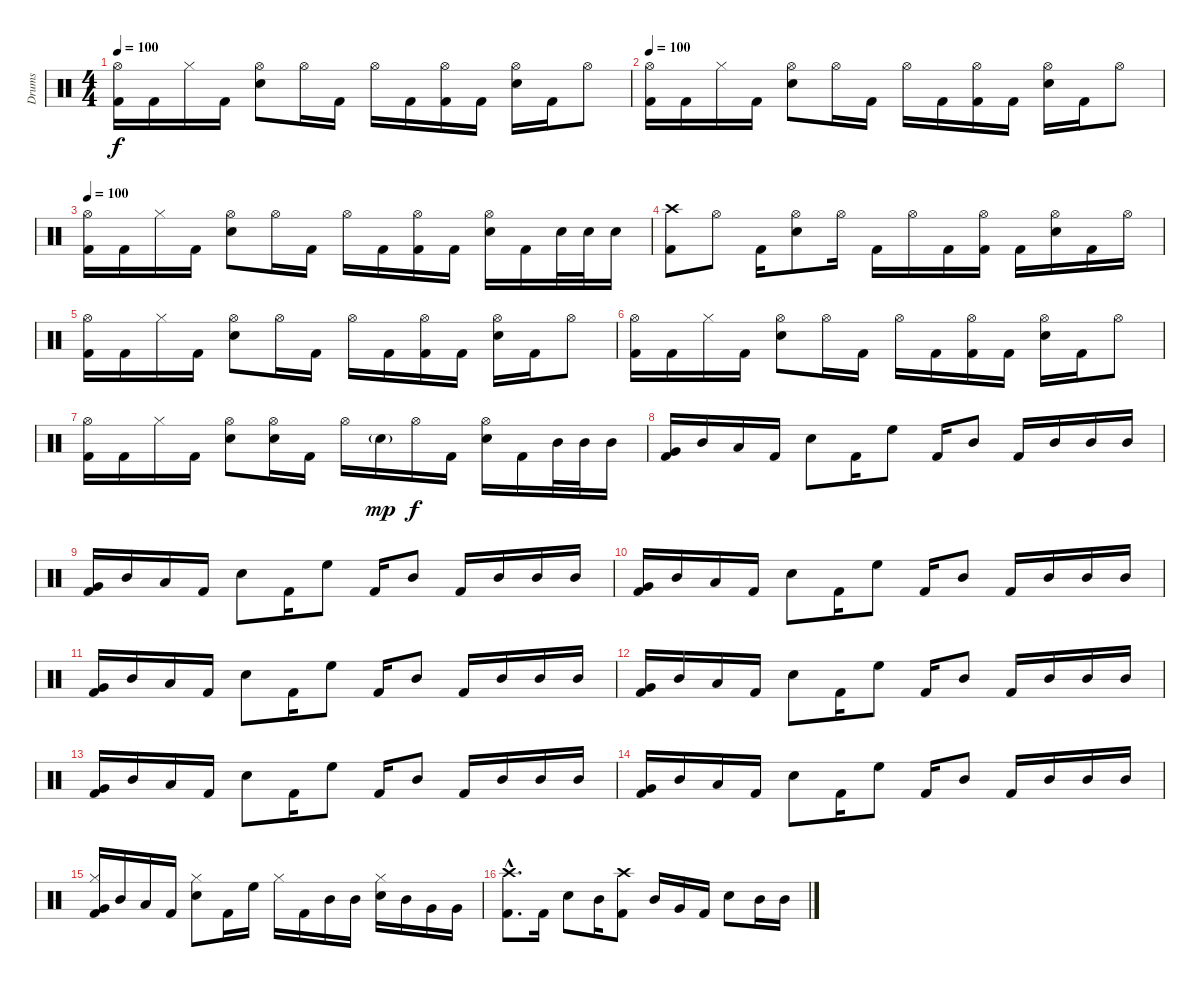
\track ("Drums" "Drums") {instrument percussion}
\staff {score}
\articulation defaults
\ts (4 4)
\tempo 100
\clef neutral
\ks c
("Hi-Hat (open)" "Kick (hit) 2").16{dy f} "Kick (hit) 2".16 "Hi-Hat (closed)".16 "Kick (hit) 2".16 ("Hi-Hat (open)" "Snare (hit) 2").8 "Hi-Hat (open)".16 "Kick (hit) 2".16 "Hi-Hat (open)".16 "Kick (hit) 2".16 ("Hi-Hat (open)" "Kick (hit) 2").16 "Kick (hit) 2".16 ("Hi-Hat (open)" "Snare (hit) 2").16 "Kick (hit) 2".16 "Hi-Hat (open)".8 |
\tempo 100
("Hi-Hat (open)" "Kick (hit) 2").16 "Kick (hit) 2".16 "Hi-Hat (closed)".16 "Kick (hit) 2".16 ("Hi-Hat (open)" "Snare (hit) 2").8 "Hi-Hat (open)".16 "Kick (hit) 2".16 "Hi-Hat (open)".16 "Kick (hit) 2".16 ("Hi-Hat (open)" "Kick (hit) 2").16 "Kick (hit) 2".16 ("Hi-Hat (open)" "Snare (hit) 2").16 "Kick (hit) 2".16 "Hi-Hat (open)".8 |
\tempo 100
("Hi-Hat (open)" "Kick (hit) 2").16 "Kick (hit) 2".16 "Hi-Hat (closed)".16 "Kick (hit) 2".16 ("Hi-Hat (open)" "Snare (hit) 2").8 "Hi-Hat (open)".16 "Kick (hit) 2".16 "Hi-Hat (open)".16 "Kick (hit) 2".16 ("Hi-Hat (open)" "Kick (hit) 2").16 "Kick (hit) 2".16 ("Hi-Hat (open)" "Snare (hit) 2").16 "Kick (hit) 2".16 "Snare (hit) 2".32 "Snare (hit) 2".32 "Snare (hit) 2".16 |
("Crash high (hit)" "Kick (hit) 2").8 "Hi-Hat (open)".8 "Kick (hit) 2".16 ("Hi-Hat (open)" "Snare (hit) 2").8 "Hi-Hat (open)".16 "Kick (hit) 2".16 "Hi-Hat (open)".16 "Kick (hit) 2".16 ("Hi-Hat (open)" "Kick (hit) 2").16 "Kick (hit) 2".16 ("Hi-Hat (open)" "Snare (hit) 2").16 "Kick (hit) 2".16 "Hi-Hat (open)".16 |
("Hi-Hat (open)" "Kick (hit) 2").16 "Kick (hit) 2".16 "Hi-Hat (closed)".16 "Kick (hit) 2".16 ("Hi-Hat (open)" "Snare (hit) 2").8 "Hi-Hat (open)".16 "Kick (hit) 2".16 "Hi-Hat (open)".16 "Kick (hit) 2".16 ("Hi-Hat (open)" "Kick (hit) 2").16 "Kick (hit) 2".16 ("Hi-Hat (open)" "Snare (hit) 2").16 "Kick (hit) 2".16 "Hi-Hat (open)".8 |
("Hi-Hat (open)" "Kick (hit) 2").16 "Kick (hit) 2".16 "Hi-Hat (closed)".16 "Kick (hit) 2".16 ("Hi-Hat (open)" "Snare (hit) 2").8 "Hi-Hat (open)".16 "Kick (hit) 2".16 "Hi-Hat (open)".16 "Kick (hit) 2".16 ("Hi-Hat (open)" "Kick (hit) 2").16 "Kick (hit) 2".16 ("Hi-Hat (open)" "Snare (hit) 2").16 "Kick (hit) 2".16 "Hi-Hat (open)".8 |
("Hi-Hat (open)" "Kick (hit) 2").16 "Kick (hit) 2".16 "Hi-Hat (closed)".16 "Kick (hit) 2".16 ("Hi-Hat (open)" "Snare (hit) 2").8 ("Hi-Hat (open)" "Snare (hit) 2").16 "Kick (hit) 2".16 "Hi-Hat (open)".16 "Snare (hit) 2"{g}.16{dy mp} "Hi-Hat (open)".16{dy f} "Kick (hit) 2".16 ("Hi-Hat (open)" "Snare (hit) 2").16 "Kick (hit) 2".16 "Mid Tom (hit)".32 "Mid Tom (hit)".32 "Mid Tom (hit)".16 |
("Very Low Tom (hit)" "Kick (hit) 2").16 "Mid Tom (hit)".16 "Low Floor Tom (hit)".16 "Kick (hit) 2".16 "Snare (hit) 2".8 "Kick (hit) 2".16 "High Floor Tom (hit)".8 "Kick (hit) 2".16 "Mid Tom (hit)".8 "Kick (hit) 2".16 "Mid Tom (hit)".16 "Mid Tom (hit)".16 "Mid Tom (hit)".16 |
("Very Low Tom (hit)" "Kick (hit) 2").16 "Mid Tom (hit)".16 "Low Floor Tom (hit)".16 "Kick (hit) 2".16 "Snare (hit) 2".8 "Kick (hit) 2".16 "High Floor Tom (hit)".8 "Kick (hit) 2".16 "Mid Tom (hit)".8 "Kick (hit) 2".16 "Mid Tom (hit)".16 "Mid Tom (hit)".16 "Mid Tom (hit)".16 |
("Very Low Tom (hit)" "Kick (hit) 2").16 "Mid Tom (hit)".16 "Low Floor Tom (hit)".16 "Kick (hit) 2".16 "Snare (hit) 2".8 "Kick (hit) 2".16 "High Floor Tom (hit)".8 "Kick (hit) 2".16 "Mid Tom (hit)".8 "Kick (hit) 2".16 "Mid Tom (hit)".16 "Mid Tom (hit)".16 "Mid Tom (hit)".16 |
("Very Low Tom (hit)" "Kick (hit) 2").16 "Mid Tom (hit)".16 "Low Floor Tom (hit)".16 "Kick (hit) 2".16 "Snare (hit) 2".8 "Kick (hit) 2".16 "High Floor Tom (hit)".8 "Kick (hit) 2".16 "Mid Tom (hit)".8 "Kick (hit) 2".16 "Mid Tom (hit)".16 "Mid Tom (hit)".16 "Mid Tom (hit)".16 |
("Very Low Tom (hit)" "Kick (hit) 2").16 "Mid Tom (hit)".16 "Low Floor Tom (hit)".16 "Kick (hit) 2".16 "Snare (hit) 2".8 "Kick (hit) 2".16 "High Floor Tom (hit)".8 "Kick (hit) 2".16 "Mid Tom (hit)".8 "Kick (hit) 2".16 "Mid Tom (hit)".16 "Mid Tom (hit)".16 "Mid Tom (hit)".16 |
("Very Low Tom (hit)" "Kick (hit) 2").16 "Mid Tom (hit)".16 "Low Floor Tom (hit)".16 "Kick (hit) 2".16 "Snare (hit) 2".8 "Kick (hit) 2".16 "High Floor Tom (hit)".8 "Kick (hit) 2".16 "Mid Tom (hit)".8 "Kick (hit) 2".16 "Mid Tom (hit)".16 "Mid Tom (hit)".16 "Mid Tom (hit)".16 |
("Very Low Tom (hit)" "Kick (hit) 2").16 "Mid Tom (hit)".16 "Low Floor Tom (hit)".16 "Kick (hit) 2".16 "Snare (hit) 2".8 "Kick (hit) 2".16 "High Floor Tom (hit)".8 "Kick (hit) 2".16 "Mid Tom (hit)".8 "Kick (hit) 2".16 "Mid Tom (hit)".16 "Mid Tom (hit)".16 "Mid Tom (hit)".16 |
("Hi-Hat (closed)" "Very Low Tom (hit)" "Kick (hit) 2").16 "Mid Tom (hit)".16 "Low Floor Tom (hit)".16 "Kick (hit) 2".16 ("Snare (hit) 2" "Hi-Hat (closed)").8 "Kick (hit) 2".16 "High Floor Tom (hit)".16 "Hi-Hat (closed)".16 "Kick (hit) 2".16 "Mid Tom (hit)".16 "Mid Tom (hit)".16 ("Snare (hit) 2" "Hi-Hat (closed)").16 "Mid Tom (hit)".16 "Very Low Tom (hit)".16 "Very Low Tom (hit)".16 |
("Crash high (hit)"{hac} "Kick (hit) 2"{hac}).8{d} "Kick (hit) 2".16 "Snare (hit) 2".8 "Mid Tom (hit)".16 ("Crash high (hit)" "Kick (hit) 2").8 "Mid Tom (hit)".16 "Very Low Tom (hit)".16 "Kick (hit) 2".16 "Snare (hit) 2".8 "Mid Tom (hit)".16 "Mid Tom (hit)".16
